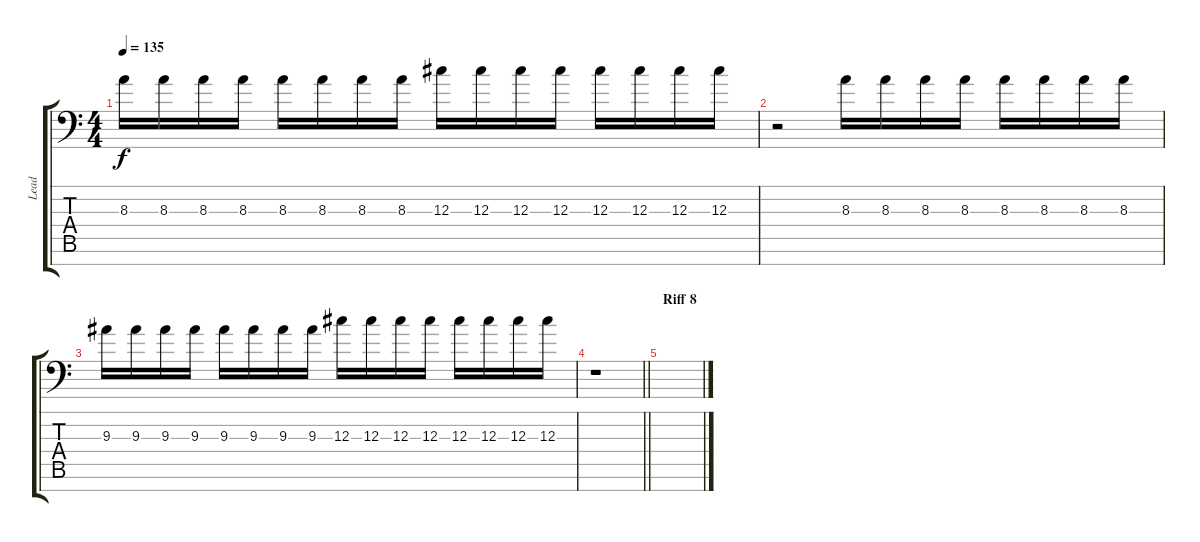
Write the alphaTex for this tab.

\track ("Lead" "Lead") {instrument distortionguitar}
\staff {score tabs}
\tuning (Bb3 F3 Db3 Ab2 Eb2 Bb1 F1) {hide}
\ts (4 4)
\tempo 135
\clef f4
\ks c
8.3.16{dy f} 8.3.16 8.3.16 8.3.16 8.3.16 8.3.16 8.3.16 8.3.16 12.3.16 12.3.16 12.3.16 12.3.16 12.3.16 12.3.16 12.3.16 12.3.16 |
r.2 8.3.16 8.3.16 8.3.16 8.3.16 8.3.16 8.3.16 8.3.16 8.3.16 |
9.3.16 9.3.16 9.3.16 9.3.16 9.3.16 9.3.16 9.3.16 9.3.16 12.3.16 12.3.16 12.3.16 12.3.16 12.3.16 12.3.16 12.3.16 12.3.16 |
\barLineRight lightlight
r.1 |
\section ("" "Riff 8")
